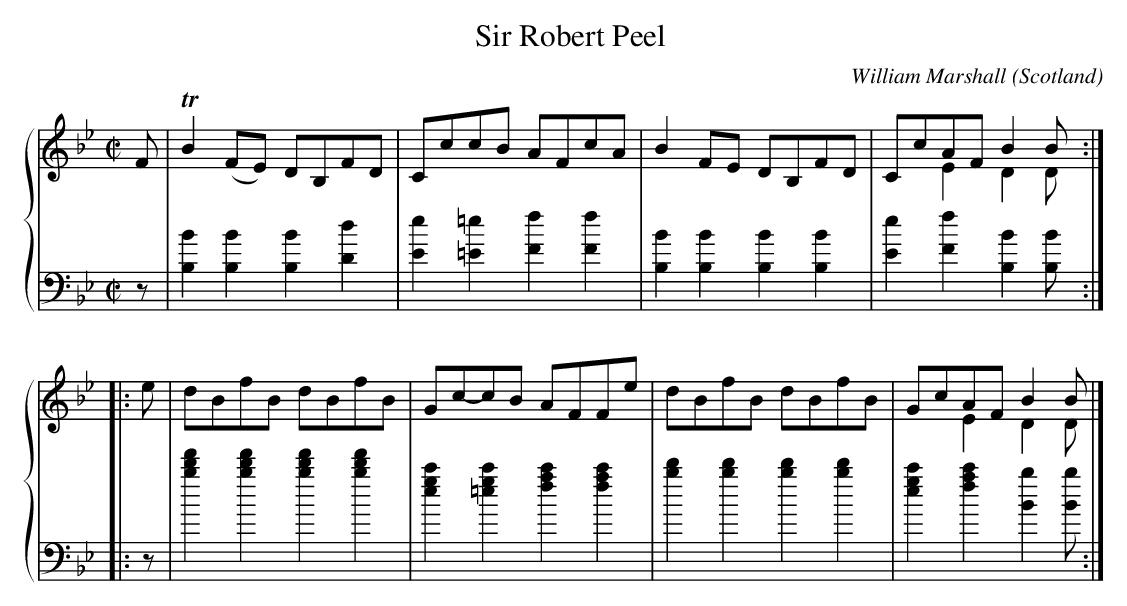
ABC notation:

X:1
T:Sir Robert Peel
C:William Marshall
L:1/8
M:C|
O:Scotland
K:Bb
%%staves {1 2}
V:1
F | \
!trill!B2 (FE) DB,FD | CccB AFcA | B2 FE DB,FD | CcAF B2 B & x2E2D2D ::
e | \
dBfB dBfB | Gc-cB AFFe | dBfB dBfB | GcAF B2 B & x2 E2D2D |]
V:2 clef=bass
L:1/4
z/ | \
[B,B][B,B][B,B][Dd]  | [Ee][=E=e][Ff][Ff] | [B,B][B,B][B,B][B,B] | [Ee][Ff][B,B][B,B]/ ::\
z/ | \
[bd'f'][bd'f'][bd'f'][bd'f'] | [egc'][=egc'][fac'][fac'] | \
[bd'][bd'][bd'][bd'] | [egc'][fac'][Bb][Bb]/ :|
